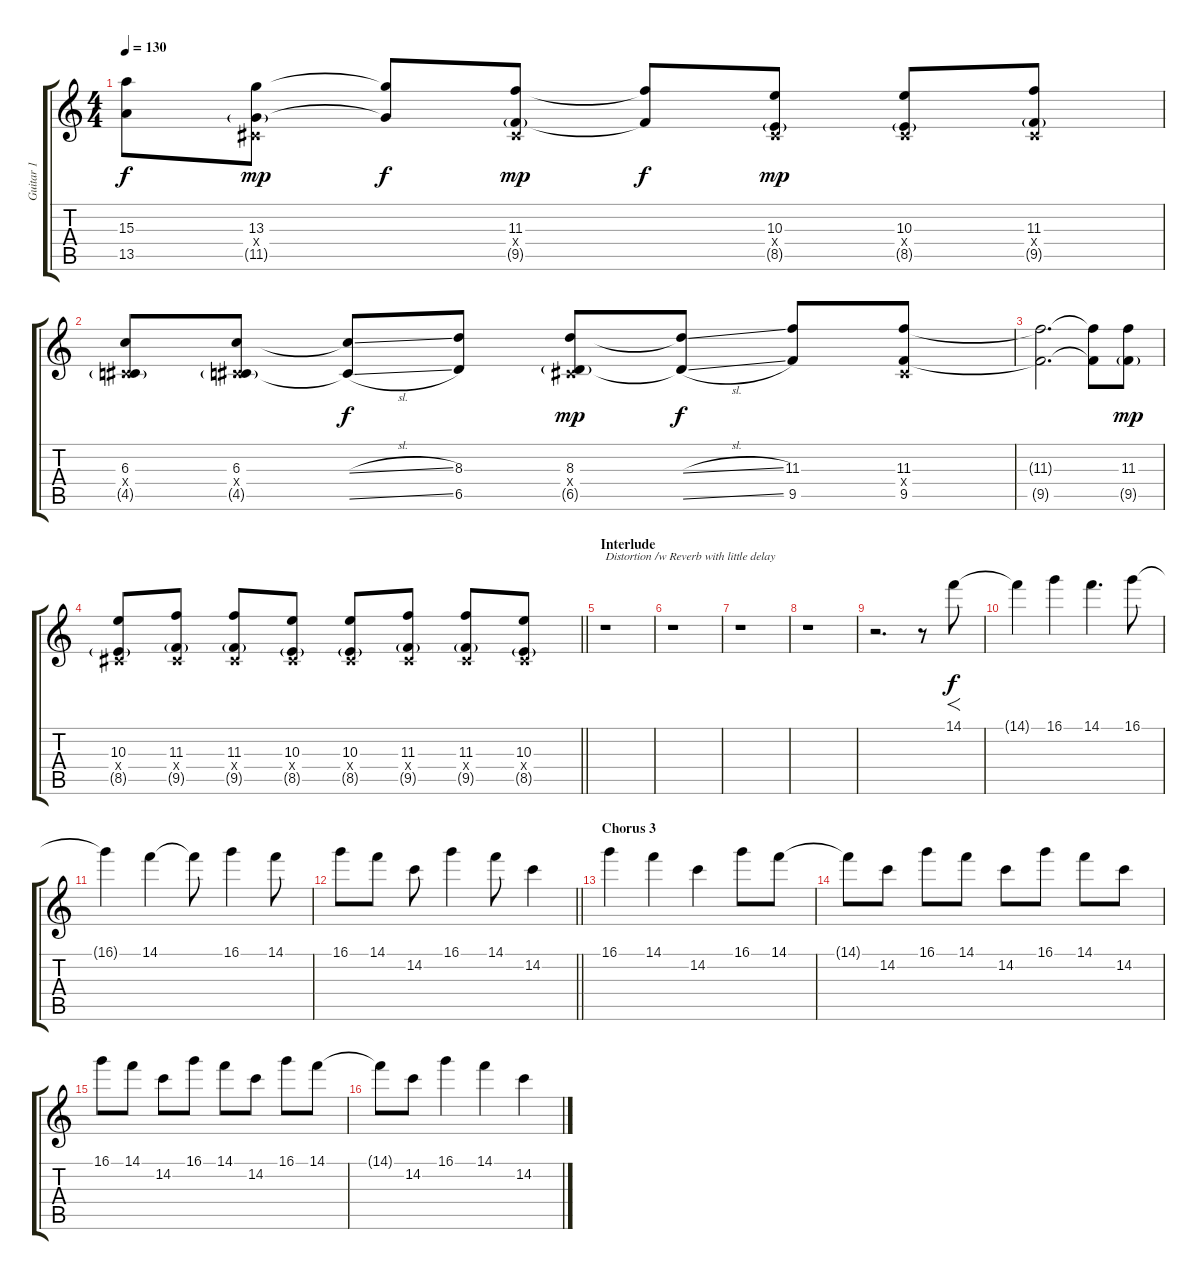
\track ("Guitar 1" "Guitar 1") {instrument acousticguitarsteel}
\staff {score tabs}
\tuning (Eb4 Bb3 Gb3 Db3 Ab2 Eb2) {hide}
\ts (4 4)
\tempo 130
\clef g2
\ks c
(15.3{t} 13.5{t}).8{dy f} (13.3 0.4{x} 11.5{g}).8{dy mp} (13.3{t} 11.5{t}).8{dy f} (11.3 0.4{x} 9.5{g}).8{dy mp} (11.3{t} 9.5{t}).8{dy f} (10.3 0.4{x} 8.5{g}).8{dy mp} (10.3 0.4{x} 8.5{g}).8 (11.3 0.4{x} 9.5{g}).8 |
(6.3 0.4{x} 4.5{g}).8 (6.3 0.4{x} 4.5{g}).8 (6.3{sl t} 4.5{sl t}).8{dy f} (8.3 6.5).8 (8.3 0.4{x} 6.5{g}).8{dy mp} (8.3{sl t} 6.5{sl t}).8{dy f} (11.3 9.5).8 (11.3 0.4{x} 9.5).8 |
(11.3{t} 9.5{t}).2{d} (11.3{t} 9.5{t}).8 (11.3 9.5{g}).8{dy mp} |
\barLineRight lightlight
(10.3 0.4{x} 8.5{g}).8 (11.3 0.4{x} 9.5{g}).8 (11.3 0.4{x} 9.5{g}).8 (10.3 0.4{x} 8.5{g}).8 (10.3 0.4{x} 8.5{g}).8 (11.3 0.4{x} 9.5{g}).8 (11.3 0.4{x} 9.5{g}).8 (10.3 0.4{x} 8.5{g}).8 |
\section ("" "Interlude")
r.1{txt "Distortion /w Reverb with little delay" instrument distortionguitar} |
r.1 |
r.1 |
r.1 |
r.2{d} r.8 14.1.8{f dy f} |
14.1{t}.4 16.1.4 14.1.4{d} 16.1.8 |
16.1{t}.4 14.1.4 14.1{t}.8 16.1.4 14.1.8 |
\barLineRight lightlight
16.1.8 14.1.8 14.2.8 16.1.4 14.1.8 14.2.4 |
\section ("" "Chorus 3")
16.1.4{volume 4} 14.1.4 14.2.4 16.1.8 14.1.8 |
14.1{t}.8 14.2.8 16.1.8 14.1.8 14.2.8 16.1.8 14.1.8 14.2.8 |
16.1.8 14.1.8 14.2.8 16.1.8 14.1.8 14.2.8 16.1.8 14.1.8 |
14.1{t}.8 14.2.8 16.1.4 14.1.4 14.2.4
